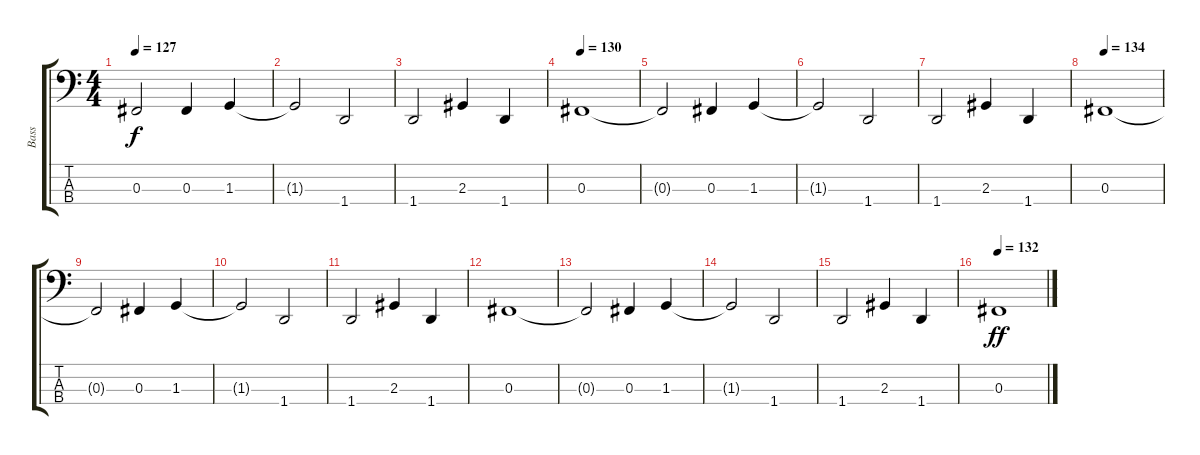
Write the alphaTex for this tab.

\track ("Bass" "Bass") {instrument electricbassfinger}
\staff {score tabs}
\tuning (E2 B1 Gb1 Db1) {hide}
\ts (4 4)
\tempo 127
\clef f4
\ks c
0.3{t}.2{dy f} 0.3.4 1.3.4 |
1.3{t}.2 1.4.2 |
1.4.2 2.3.4 1.4.4 |
\tempo 130
0.3.1 |
0.3{t}.2 0.3.4 1.3.4 |
1.3{t}.2 1.4.2 |
1.4.2 2.3.4 1.4.4 |
\tempo 134
0.3.1 |
0.3{t}.2 0.3.4 1.3.4 |
1.3{t}.2 1.4.2 |
1.4.2 2.3.4 1.4.4 |
0.3.1 |
0.3{t}.2 0.3.4 1.3.4 |
1.3{t}.2 1.4.2 |
1.4.2 2.3.4 1.4.4 |
\tempo 132
0.3.1{dy ff}
